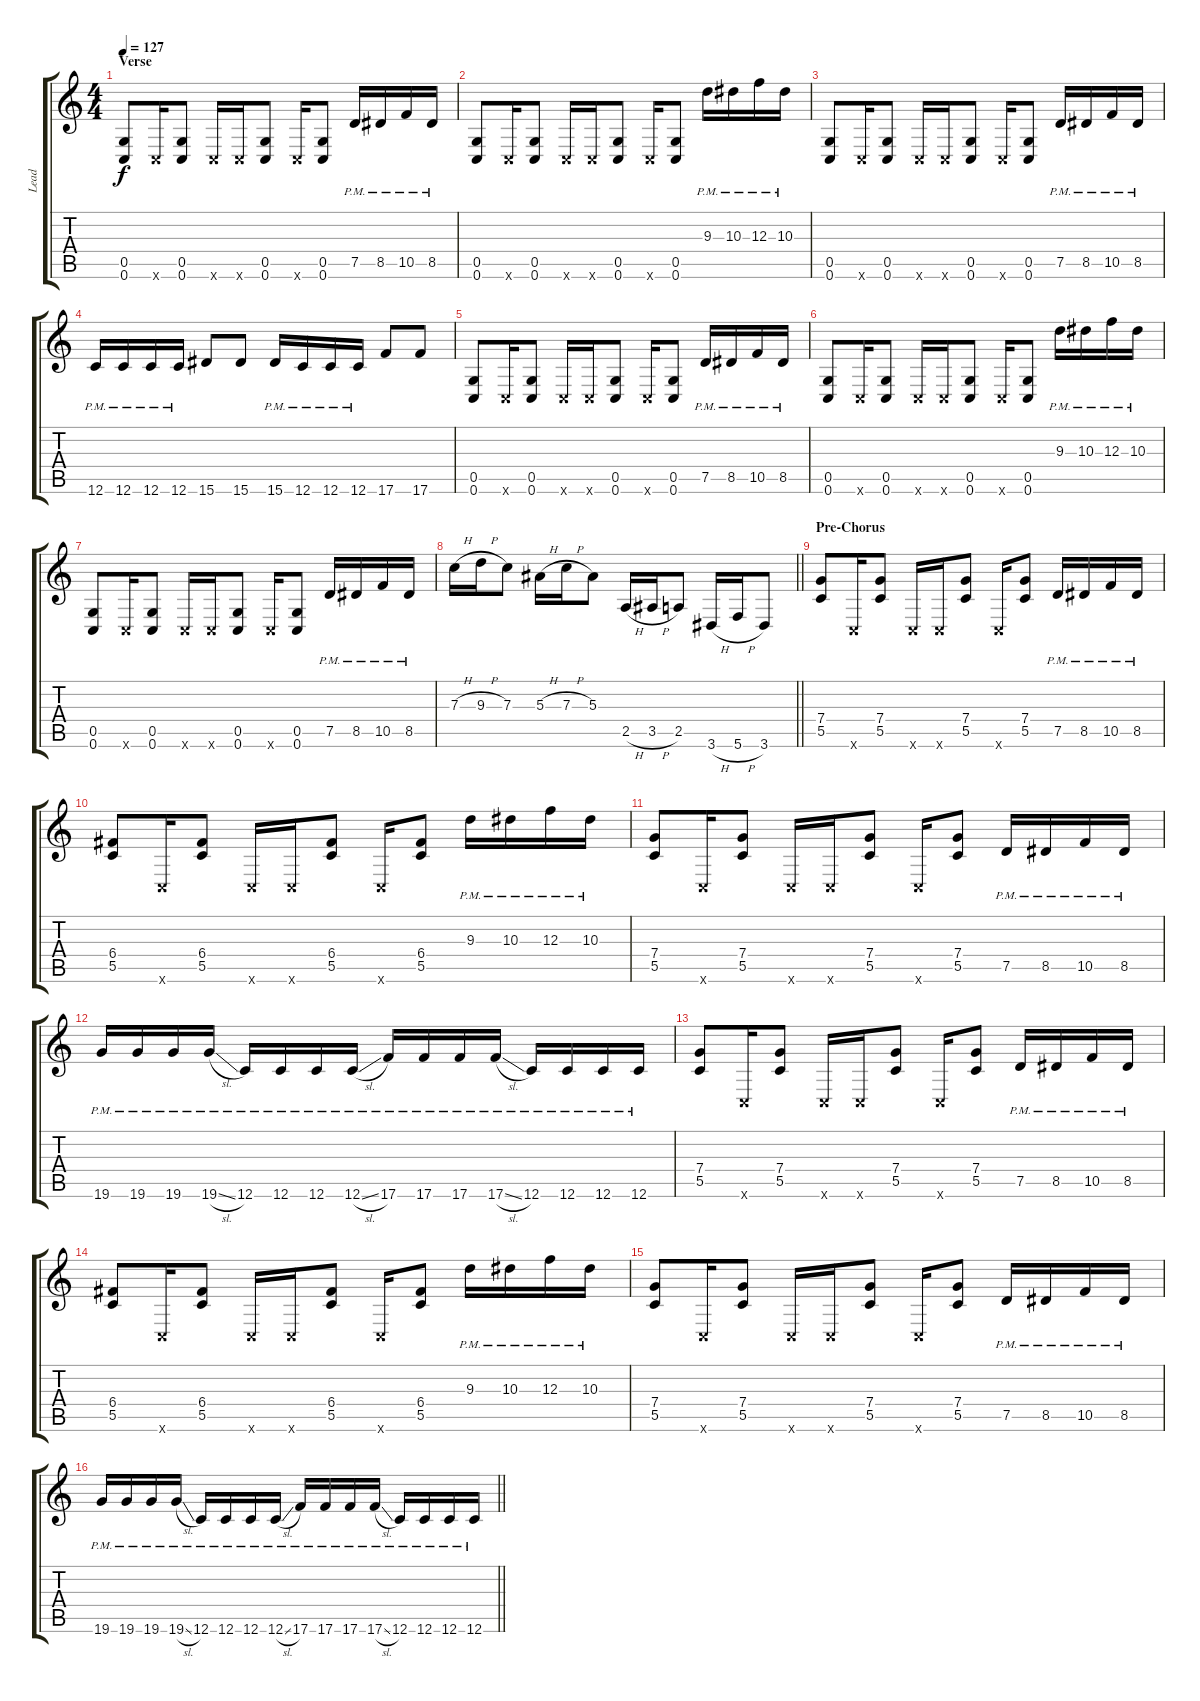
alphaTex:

\track ("Lead" "Lead") {instrument distortionguitar}
\staff {score tabs}
\tuning (D4 A3 F3 C3 G2 C2) {hide}
\ts (4 4)
\section ("" "Verse")
\tempo 127
\clef g2
\ks c
(0.5 0.6).8{dy f} 0.6{x}.16 (0.5 0.6).8 0.6{x}.16 0.6{x}.16 (0.5 0.6).8 0.6{x}.16 (0.5 0.6).8 7.5{pm}.16 8.5{pm}.16 10.5{pm}.16 8.5{pm}.16 |
(0.5 0.6).8 0.6{x}.16 (0.5 0.6).8 0.6{x}.16 0.6{x}.16 (0.5 0.6).8 0.6{x}.16 (0.5 0.6).8 9.3{pm}.16 10.3{pm}.16 12.3{pm}.16 10.3{pm}.16 |
(0.5 0.6).8 0.6{x}.16 (0.5 0.6).8 0.6{x}.16 0.6{x}.16 (0.5 0.6).8 0.6{x}.16 (0.5 0.6).8 7.5{pm}.16 8.5{pm}.16 10.5{pm}.16 8.5{pm}.16 |
12.6{pm}.16 12.6{pm}.16 12.6{pm}.16 12.6{pm}.16 15.6.8 15.6.8 15.6{pm}.16 12.6{pm}.16 12.6{pm}.16 12.6{pm}.16 17.6.8 17.6.8 |
(0.5 0.6).8 0.6{x}.16 (0.5 0.6).8 0.6{x}.16 0.6{x}.16 (0.5 0.6).8 0.6{x}.16 (0.5 0.6).8 7.5{pm}.16 8.5{pm}.16 10.5{pm}.16 8.5{pm}.16 |
(0.5 0.6).8 0.6{x}.16 (0.5 0.6).8 0.6{x}.16 0.6{x}.16 (0.5 0.6).8 0.6{x}.16 (0.5 0.6).8 9.3{pm}.16 10.3{pm}.16 12.3{pm}.16 10.3{pm}.16 |
(0.5 0.6).8 0.6{x}.16 (0.5 0.6).8 0.6{x}.16 0.6{x}.16 (0.5 0.6).8 0.6{x}.16 (0.5 0.6).8 7.5{pm}.16 8.5{pm}.16 10.5{pm}.16 8.5{pm}.16 |
\barLineRight lightlight
7.3{h}.16 9.3{h}.16 7.3.8 5.3{h}.16 7.3{h}.16 5.3.8 2.5{h}.16 3.5{h}.16 2.5.8 3.6{h}.16 5.6{h}.16 3.6.8 |
\section ("" "Pre-Chorus")
(7.4 5.5).8 0.6{x}.16 (7.4 5.5).8 0.6{x}.16 0.6{x}.16 (7.4 5.5).8 0.6{x}.16 (7.4 5.5).8 7.5{pm}.16 8.5{pm}.16 10.5{pm}.16 8.5{pm}.16 |
(6.4 5.5).8 0.6{x}.16 (6.4 5.5).8 0.6{x}.16 0.6{x}.16 (6.4 5.5).8 0.6{x}.16 (6.4 5.5).8 9.3{pm}.16 10.3{pm}.16 12.3{pm}.16 10.3{pm}.16 |
(7.4 5.5).8 0.6{x}.16 (7.4 5.5).8 0.6{x}.16 0.6{x}.16 (7.4 5.5).8 0.6{x}.16 (7.4 5.5).8 7.5{pm}.16 8.5{pm}.16 10.5{pm}.16 8.5{pm}.16 |
19.6{pm}.16 19.6{pm}.16 19.6{pm}.16 19.6{sl pm}.16 12.6{pm}.16 12.6{pm}.16 12.6{pm}.16 12.6{sl pm}.16 17.6{pm}.16 17.6{pm}.16 17.6{pm}.16 17.6{sl pm}.16 12.6{pm}.16 12.6{pm}.16 12.6{pm}.16 12.6{pm}.16 |
(7.4 5.5).8 0.6{x}.16 (7.4 5.5).8 0.6{x}.16 0.6{x}.16 (7.4 5.5).8 0.6{x}.16 (7.4 5.5).8 7.5{pm}.16 8.5{pm}.16 10.5{pm}.16 8.5{pm}.16 |
(6.4 5.5).8 0.6{x}.16 (6.4 5.5).8 0.6{x}.16 0.6{x}.16 (6.4 5.5).8 0.6{x}.16 (6.4 5.5).8 9.3{pm}.16 10.3{pm}.16 12.3{pm}.16 10.3{pm}.16 |
(7.4 5.5).8 0.6{x}.16 (7.4 5.5).8 0.6{x}.16 0.6{x}.16 (7.4 5.5).8 0.6{x}.16 (7.4 5.5).8 7.5{pm}.16 8.5{pm}.16 10.5{pm}.16 8.5{pm}.16 |
\barLineRight lightlight
19.6{pm}.16 19.6{pm}.16 19.6{pm}.16 19.6{sl pm}.16 12.6{pm}.16 12.6{pm}.16 12.6{pm}.16 12.6{sl pm}.16 17.6{pm}.16 17.6{pm}.16 17.6{pm}.16 17.6{sl pm}.16 12.6{pm}.16 12.6{pm}.16 12.6{pm}.16 12.6{pm}.16
